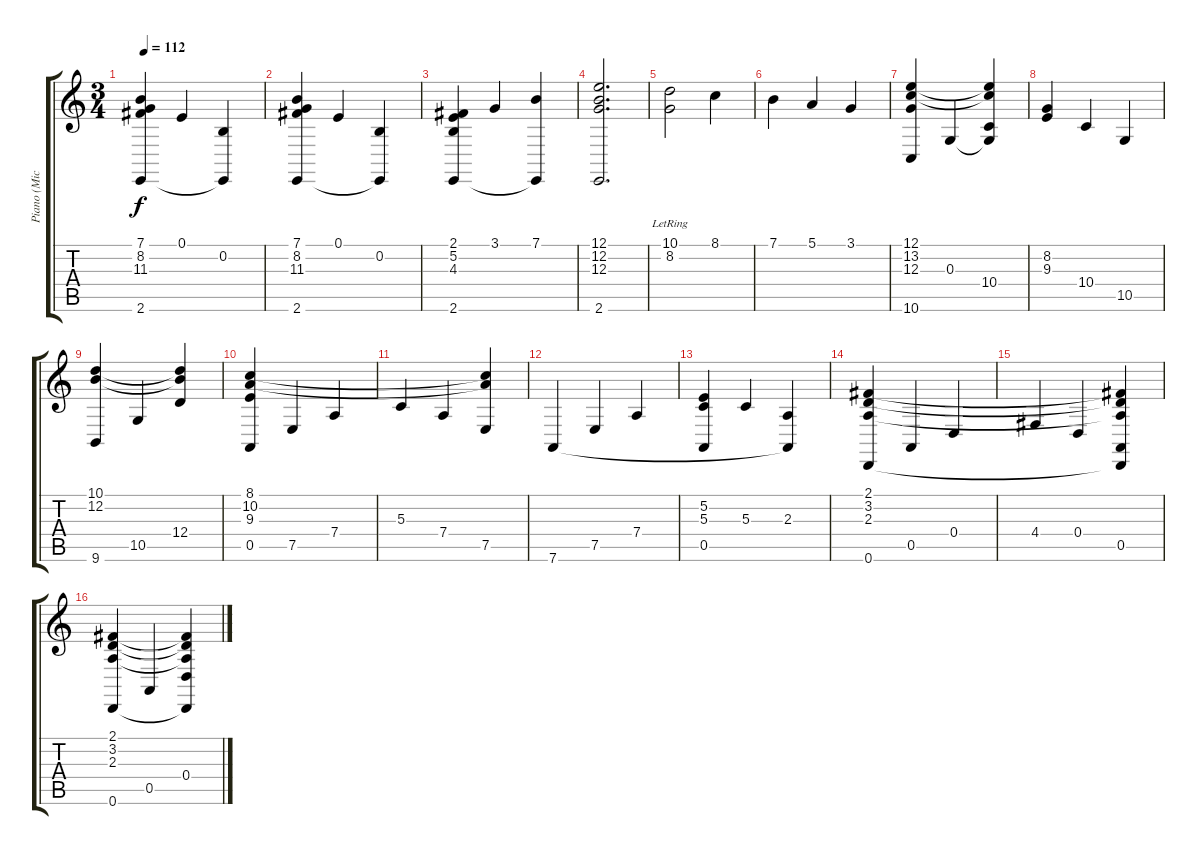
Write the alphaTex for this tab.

\track ("Piano (Michael Kamen)" "Piano (Mic") {instrument acousticgrandpiano}
\staff {score tabs}
\tuning (E4 B3 G3 D3 A2 D2) {hide}
\ts (3 4)
\tempo 112
\clef g2
\ks c
(7.1 8.2 11.3 2.6).4{dy f} 0.1.4 (0.2 2.6{t}).4 |
(7.1 8.2 11.3 2.6).4 0.1.4 (0.2 2.6{t}).4 |
(2.1 5.2 4.3 2.6).4 3.1.4 (7.1 2.6{t}).4 |
(12.1 12.2 12.3 2.6).2{d} |
(10.1{lr} 8.2{lr}).2 8.1.4 |
7.1.4 5.1.4 3.1.4 |
(12.1 13.2 12.3 10.6).4 0.3.4 (12.1{t} 13.2{t} 0.3{t} 10.4).4 |
(8.2 9.3).4 10.4.4 10.5.4 |
(10.1 12.2 9.6).4 10.5.4 (10.1{t} 12.2{t} 12.4).4 |
(8.1 10.2 9.3 0.5).4 7.5.4 7.4.4 |
5.3.4 7.4.4 (8.1{t} 10.2{t} 7.5).4 |
7.6.4 7.5.4 7.4.4 |
(5.2 5.3 0.5).4 5.3.4 (2.3 7.6{t}).4 |
(2.1 3.2 2.3 0.6).4 0.5.4 0.4.4 |
4.4.4 0.4.4 (2.1{t} 3.2{t} 2.3{t} 0.5 0.6{t}).4 |
(2.1 3.2 2.3 0.6).4 0.5.4 (2.1{t} 3.2{t} 2.3{t} 0.4 0.6{t}).4
